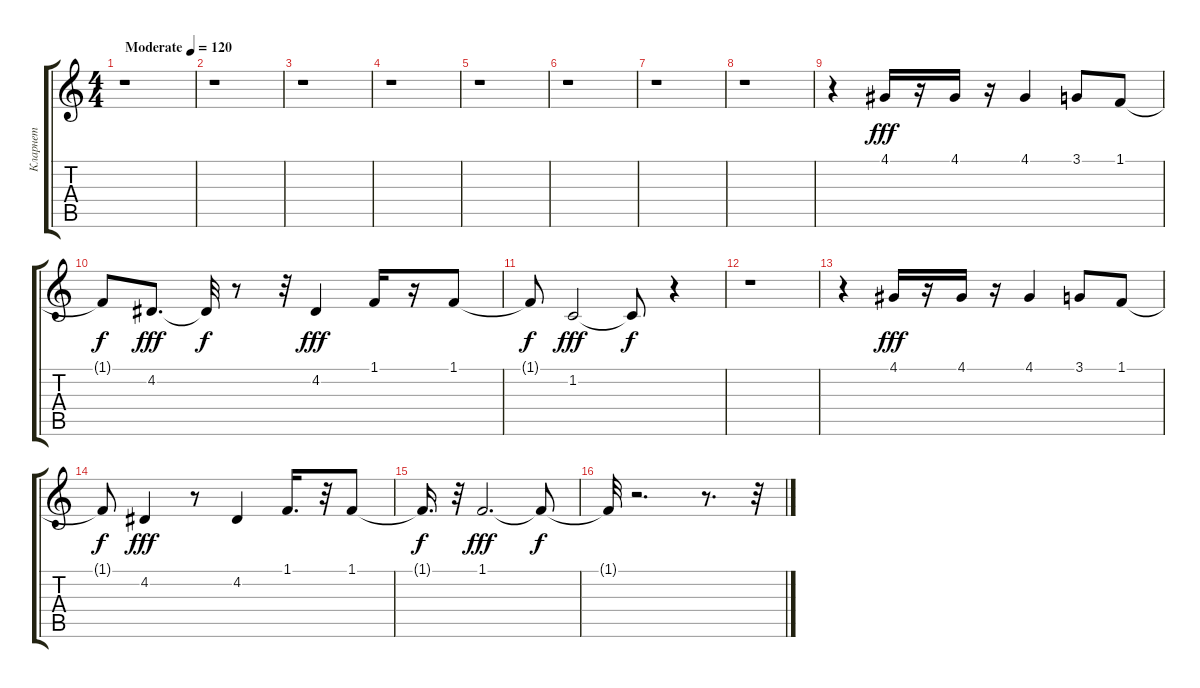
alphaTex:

\track ("Кларнет" "Кларнет") {instrument clarinet}
\staff {score tabs}
\tuning (E4 B3 G3 D3 A2 E2) {hide}
\ts (4 4)
\tempo (120 "Moderate")
\clef g2
\ks c
r.1{dy fff instrument clarinet} |
r.1 |
r.1 |
r.1 |
r.1 |
r.1 |
r.1 |
r.1 |
r.4 4.1.16 r.16 4.1.16 r.16 4.1.4 3.1.8 1.1.8 |
1.1{t}.8{dy f} 4.2.8{d dy fff} 4.2{t}.32{dy f} r.8 r.32 4.2.4{dy fff} 1.1.16 r.16 1.1.8 |
1.1{t}.8{dy f} 1.2.2{dy fff} 1.2{t}.8{dy f} r.4 |
r.1 |
r.4 4.1.16{dy fff} r.16 4.1.16 r.16 4.1.4 3.1.8 1.1.8 |
1.1{t}.8{dy f} 4.2.4{dy fff} r.8 4.2.4 1.1.16{d} r.32 1.1.8 |
1.1{t}.16{d dy f} r.32 1.1.2{d dy fff} 1.1{t}.8{dy f} |
1.1{t}.32 r.2{d} r.8{d} r.32
